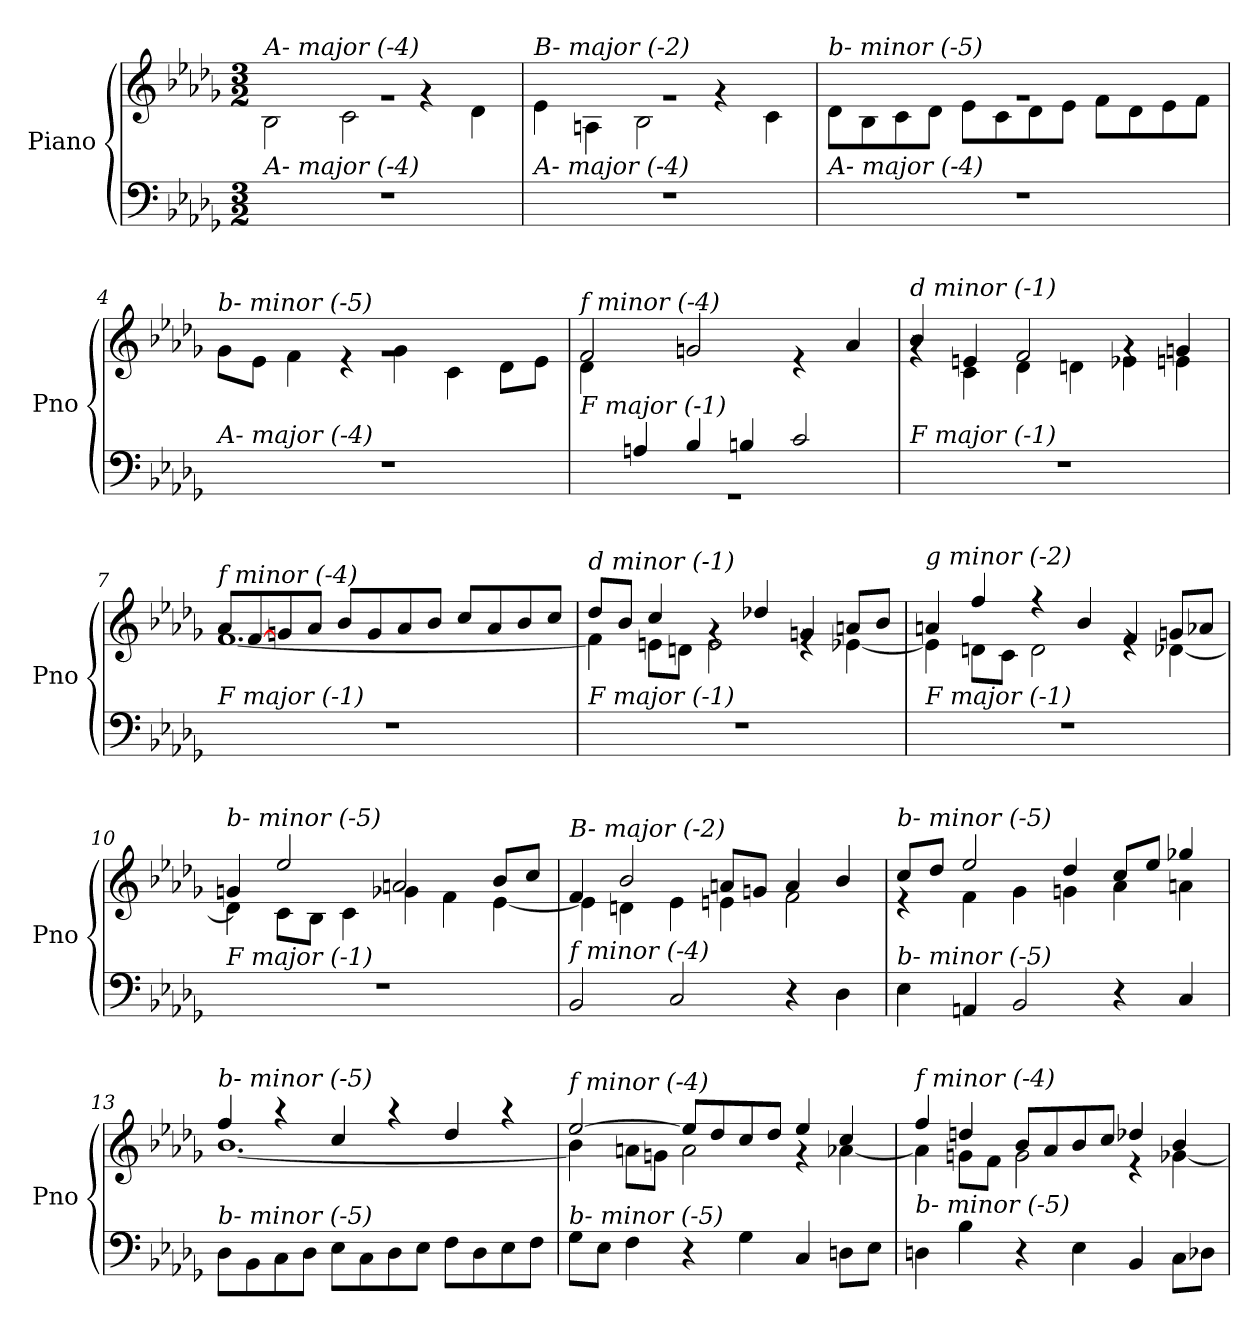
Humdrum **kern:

**kern	**kern
*part1	*part1
*staff2	*staff1
*I"Piano	*
*I'Pno	*
*clefF4	*clefG2
*k[b-e-a-d-g-]	*k[b-e-a-d-g-]
*M3/2	*M3/2
=1	=1
*	*^
!	!LO:TX:i:t=A- major (-4)	!
!LO:TX:i:t=A- major (-4)	!	!
1.r	1.rg	2B-\
.	.	2c\
.	.	4rg
.	.	4d-\
=2	=2	=2
!	!LO:TX:i:t=B- major (-2)	!
!LO:TX:i:t=A- major (-4)	!	!
1.r	1.rg	4e-\
.	.	4An\
.	.	2B-\
.	.	4rg
.	.	4c\
=3	=3	=3
!	!LO:TX:i:t=b- minor (-5)	!
!LO:TX:i:t=A- major (-4)	!	!
1.r	1.rg	8d-\L
.	.	8B-\
.	.	8c\
.	.	8d-\J
.	.	8e-\L
.	.	8c\
.	.	8d-\
.	.	8e-\J
.	.	8f\L
.	.	8d-\
.	.	8e-\
.	.	8f\J
=4	=4	=4
!	!LO:TX:i:t=b- minor (-5)	!
!LO:TX:i:t=A- major (-4)	!	!
1.r	1.rg	8g-\L
.	.	8e-\J
.	.	4f\
.	.	4r
.	.	4g-\
.	.	4c\
.	.	8d-\L
.	.	8e-\J
!!LO:LB:g=z	!!
=5	=5	=5
*^	*	*
!	!	!LO:TX:i:t=f minor (-4)	!
!LO:TX:i:t=F major (-1)	!	!	!
1.rGG	4ryy	2f/	4d-\
.	4An/	.	1ryy
.	4B-/	2gn/	.
.	4Bn/	.	.
.	2c/	4re	.
.	.	4a-/	4ryy
*v	*v	*	*
=6	=6	=6
!	!LO:TX:i:t=d minor (-1)	!
!LO:TX:i:t=F major (-1)	!	!
1.r	4b-/	4rg
.	4en/	4c\
.	2f/	4d-\
.	.	4dn\
.	4rg	4e-X\
.	4gn/	4en\
=7	=7	=7
!	!LO:TX:i:t=f minor (-4)	!
!LO:TX:i:t=F major (-1)	!	!
1.r	8a-/L	[1.f
.	[8f/	.
.	8gn/	.
.	8a-/J	.
.	8b-/L	.
.	8g/	.
.	8a-/	.
.	8b-/J	.
.	8cc/L	.
.	8a-/	.
.	8b-/	.
.	8cc/J	.
=8	=8	=8
!	!LO:TX:i:t=d minor (-1)	!
!LO:TX:i:t=F major (-1)	!	!
1.r	8dd-/L	4f\]
.	8b-/J	.
.	4cc/	8en\L
.	.	8dn\J
.	4rg	2e\
.	4dd-X/	.
.	4gn/	4re
.	8an/L	[4e-X\
.	8b-/J	.
!!LO:LB:g=z	!!
=9	=9	=9
!	!LO:TX:i:t=g minor (-2)	!
!LO:TX:i:t=F major (-1)	!	!
1.r	4an/	4e-\]
.	4ff/	8dn\L
.	.	8c\J
.	4r	2d\
.	4b-/	.
.	4f/	4re
.	8gn/L	[4d-X\
.	8a-X/J	.
=10	=10	=10
!	!LO:TX:i:t=b- minor (-5)	!
!LO:TX:i:t=F major (-1)	!	!
1.r	4gn/	4d-\]
.	2ee-/	8c\L
.	.	8B-\J
.	.	4c\
.	2an/	4g-X\
.	.	4f\
.	8b-/L	[4e-\
.	8cc/J	.
=11	=11	=11
!	!LO:TX:i:t=B- major (-2)	!
!LO:TX:i:t=f minor (-4)	!	!
2BB-/	4f/	4e-\]
.	2b-/	4dn\
2C/	.	4e-\
.	8an/L	4en\
.	8gn/J	.
4r	4a/	2f\
4D-\	4b-/	.
=12	=12	=12
!	!LO:TX:i:t=b- minor (-5)	!
!LO:TX:i:t=b- minor (-5)	!	!
4E-\	8cc/L	4r
.	8dd-/J	.
4AAn/	2ee-/	4f\
2BB-/	.	4g-\
.	4dd-/	4gn\
4r	8cc/L	4a-\
.	8ee-/J	.
4C/	4gg-X/	4an\
!!LO:LB:g=z	!!
=13	=13	=13
!	!LO:TX:i:t=b- minor (-5)	!
!LO:TX:i:t=b- minor (-5)	!	!
8D-\L	4ff/	[1.b-
8BB-\	.	.
8C\	4r	.
8D-\J	.	.
8E-\L	4cc/	.
8C\	.	.
8D-\	4r	.
8E-\J	.	.
8F\L	4dd-/	.
8D-\	.	.
8E-\	4r	.
8F\J	.	.
=14	=14	=14
!	!LO:TX:i:t=f minor (-4)	!
!LO:TX:i:t=b- minor (-5)	!	!
8G-\L	[2ee-/	4b-\]
8E-\J	.	.
4F\	.	8an\L
.	.	8gn\J
4r	8ee-/L]	2a\
.	8dd-/	.
4G-\	8cc/	.
.	8dd-/J	.
4C/	4ee-/	4r
8Dn\L	4cc/	[4a-X\
8E-\J	.	.
=15	=15	=15
!	!LO:TX:i:t=f minor (-4)	!
!LO:TX:i:t=b- minor (-5)	!	!
4Dn\	4ff/	4a-\]
4B-\	4ddn/	8gn\L
.	.	8f\J
4r	8b-/L	2g\
.	8a-/	.
4E-\	8b-/	.
.	8cc/J	.
4BB-/	4dd-X/	4r
8C\L	4b-/	[4g-X\
8D-X\J	.	.
*	*v	*v
=	=
*-	*-
